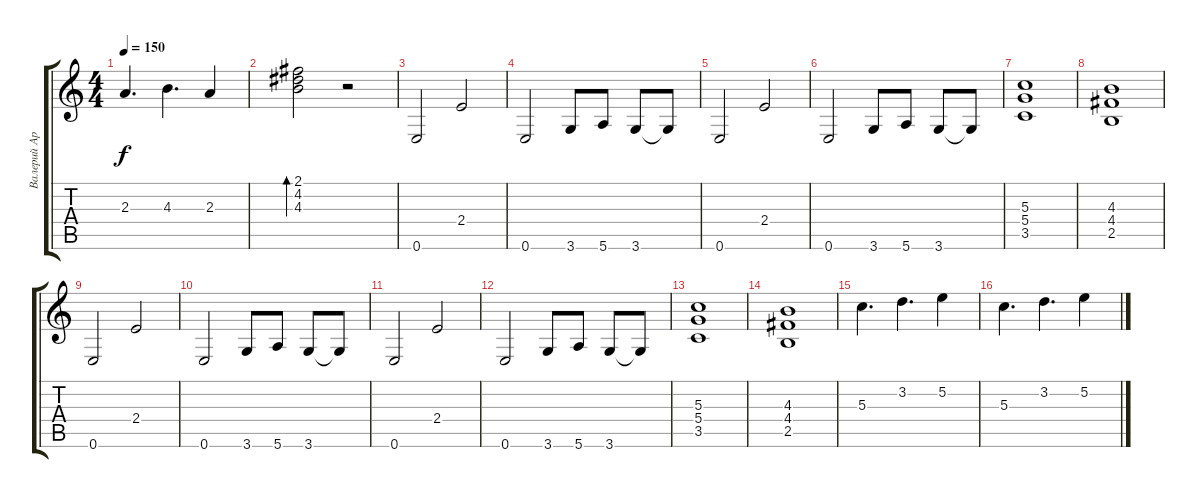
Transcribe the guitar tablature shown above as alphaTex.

\track ("Валерий Аркадин" "Валерий Ар") {instrument distortionguitar}
\staff {score tabs}
\tuning (E4 B3 G3 D3 A2 E2) {hide}
\ts (4 4)
\tempo 150
\clef g2
\ks c
2.3.4{d dy f} 4.3.4{d} 2.3.4 |
(2.1 4.2 4.3).2{bd 120} r.2 |
0.6.2{instrument distortionguitar} 2.4.2 |
0.6.2 3.6.8 5.6.8 3.6.8 3.6{t}.8 |
0.6.2 2.4.2 |
0.6.2 3.6.8 5.6.8 3.6.8 3.6{t}.8 |
(5.3 5.4 3.5).1 |
(4.3 4.4 2.5).1 |
0.6.2 2.4.2 |
0.6.2 3.6.8 5.6.8 3.6.8 3.6{t}.8 |
0.6.2 2.4.2 |
0.6.2 3.6.8 5.6.8 3.6.8 3.6{t}.8 |
(5.3 5.4 3.5).1 |
(4.3 4.4 2.5).1 |
5.3.4{d instrument electricguitarjazz} 3.2.4{d} 5.2.4 |
5.3.4{d} 3.2.4{d} 5.2.4
